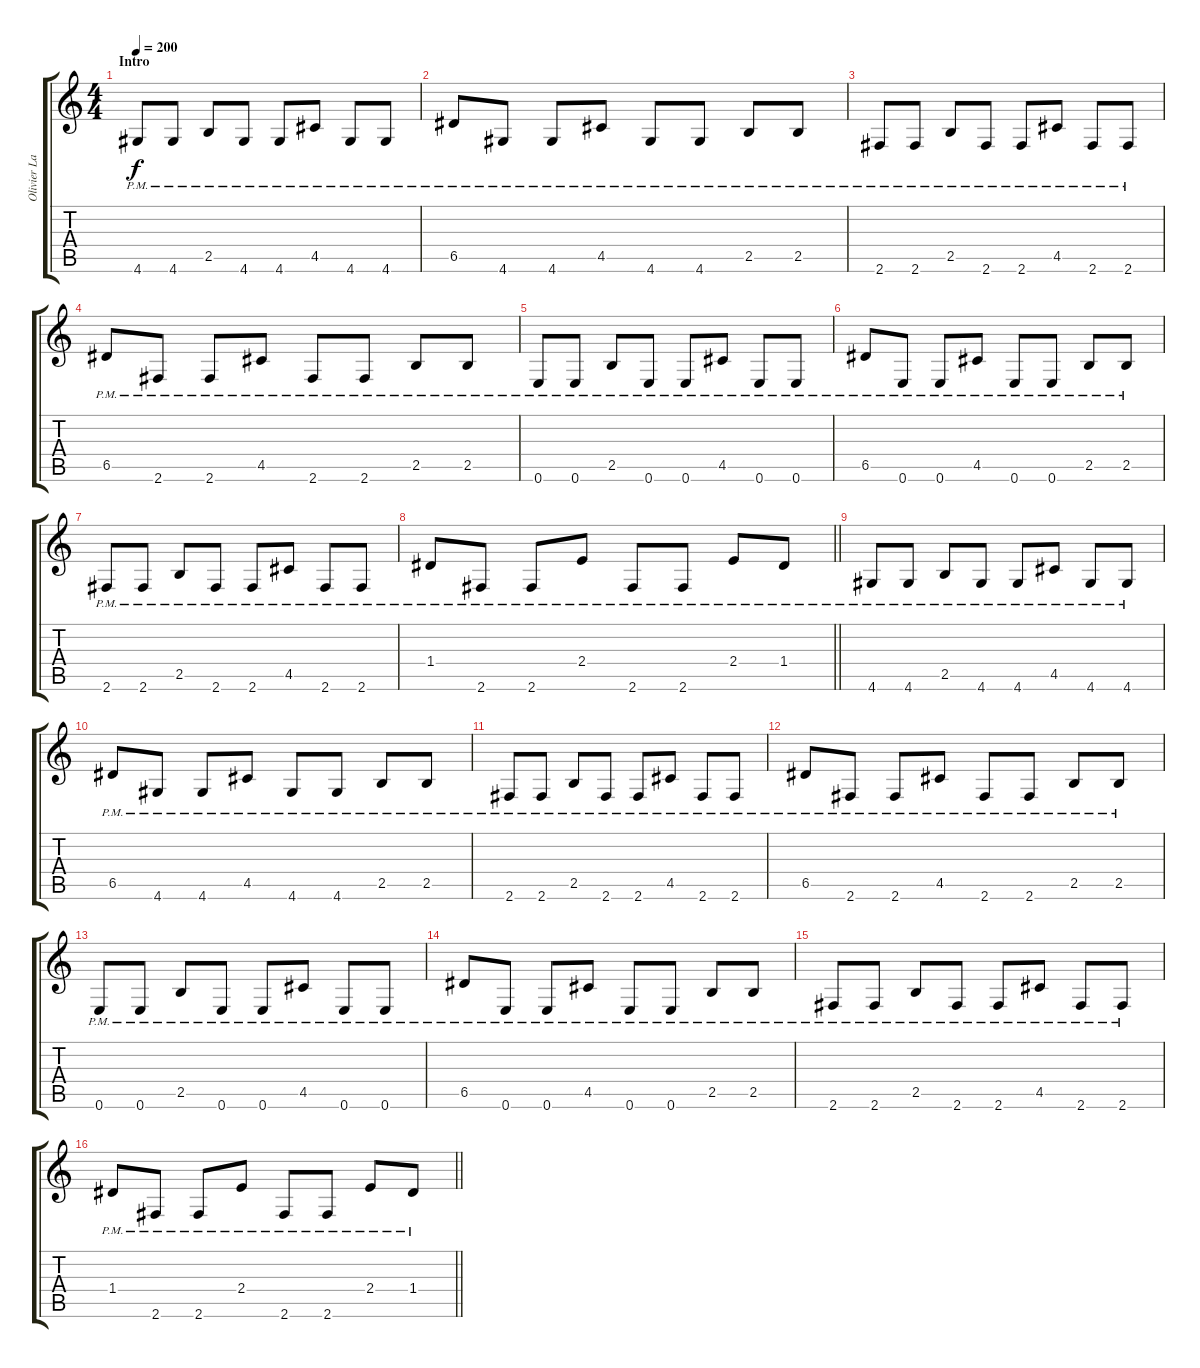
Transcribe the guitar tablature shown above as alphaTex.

\track ("Olivier Lavoie" "Olivier La") {instrument overdrivenguitar}
\staff {score tabs}
\tuning (E4 B3 G3 D3 A2 E2) {hide}
\ts (4 4)
\section ("" "Intro")
\tempo 200
\tempo 190
\tempo 200
\clef g2
\ks c
4.6{pm}.8{dy f instrument overdrivenguitar} 4.6{pm}.8 2.5{pm}.8 4.6{pm}.8 4.6{pm}.8 4.5{pm}.8 4.6{pm}.8 4.6{pm}.8 |
6.5{pm}.8 4.6{pm}.8 4.6{pm}.8 4.5{pm}.8 4.6{pm}.8 4.6{pm}.8 2.5{pm}.8 2.5{pm}.8 |
2.6{pm}.8 2.6{pm}.8 2.5{pm}.8 2.6{pm}.8 2.6{pm}.8 4.5{pm}.8 2.6{pm}.8 2.6{pm}.8 |
6.5{pm}.8 2.6{pm}.8 2.6{pm}.8 4.5{pm}.8 2.6{pm}.8 2.6{pm}.8 2.5{pm}.8 2.5{pm}.8 |
0.6{pm}.8 0.6{pm}.8 2.5{pm}.8 0.6{pm}.8 0.6{pm}.8 4.5{pm}.8 0.6{pm}.8 0.6{pm}.8 |
6.5{pm}.8 0.6{pm}.8 0.6{pm}.8 4.5{pm}.8 0.6{pm}.8 0.6{pm}.8 2.5{pm}.8 2.5{pm}.8 |
2.6{pm}.8 2.6{pm}.8 2.5{pm}.8 2.6{pm}.8 2.6{pm}.8 4.5{pm}.8 2.6{pm}.8 2.6{pm}.8 |
\barLineRight lightlight
1.4{pm}.8 2.6{pm}.8 2.6{pm}.8 2.4{pm}.8 2.6{pm}.8 2.6{pm}.8 2.4{pm}.8 1.4{pm}.8 |
4.6{pm}.8 4.6{pm}.8 2.5{pm}.8 4.6{pm}.8 4.6{pm}.8 4.5{pm}.8 4.6{pm}.8 4.6{pm}.8 |
6.5{pm}.8 4.6{pm}.8 4.6{pm}.8 4.5{pm}.8 4.6{pm}.8 4.6{pm}.8 2.5{pm}.8 2.5{pm}.8 |
2.6{pm}.8 2.6{pm}.8 2.5{pm}.8 2.6{pm}.8 2.6{pm}.8 4.5{pm}.8 2.6{pm}.8 2.6{pm}.8 |
6.5{pm}.8 2.6{pm}.8 2.6{pm}.8 4.5{pm}.8 2.6{pm}.8 2.6{pm}.8 2.5{pm}.8 2.5{pm}.8 |
0.6{pm}.8 0.6{pm}.8 2.5{pm}.8 0.6{pm}.8 0.6{pm}.8 4.5{pm}.8 0.6{pm}.8 0.6{pm}.8 |
6.5{pm}.8 0.6{pm}.8 0.6{pm}.8 4.5{pm}.8 0.6{pm}.8 0.6{pm}.8 2.5{pm}.8 2.5{pm}.8 |
2.6{pm}.8 2.6{pm}.8 2.5{pm}.8 2.6{pm}.8 2.6{pm}.8 4.5{pm}.8 2.6{pm}.8 2.6{pm}.8 |
\barLineRight lightlight
1.4{pm}.8 2.6{pm}.8 2.6{pm}.8 2.4{pm}.8 2.6{pm}.8 2.6{pm}.8 2.4{pm}.8 1.4{pm}.8
